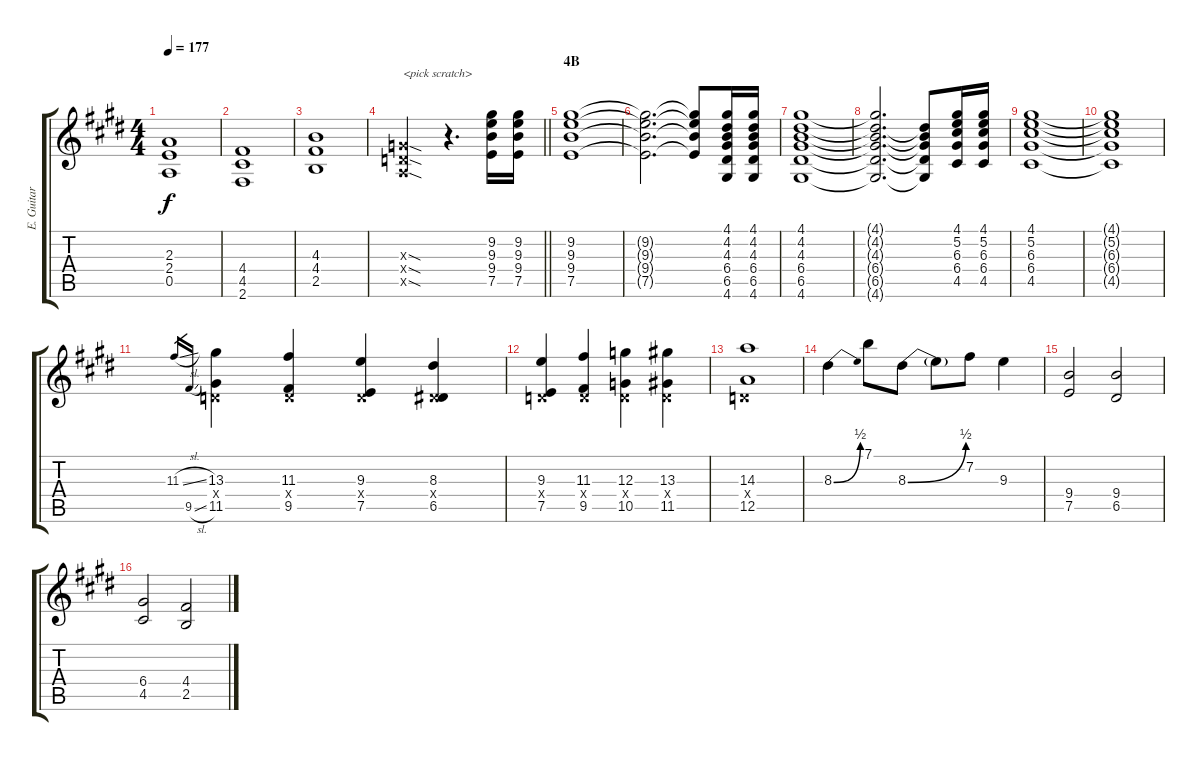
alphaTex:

\track ("E. Guitar II" "E. Guitar ") {instrument overdrivenguitar}
\staff {score tabs}
\tuning (E4 B3 G3 D3 A2 E2) {hide}
\ts (4 4)
\tempo 177
\clef g2
\ks e
(2.3 2.4 0.5).1{dy f} |
(4.4 4.5 2.6).1 |
(4.3 4.4 2.5).1 |
\barLineRight lightlight
(0.3{sod x} 0.4{sod x} 0.5{sod x}).2{txt "<pick scratch>"} r.4{d} (9.2 9.3 9.4 7.5).16 (9.2 9.3 9.4 7.5).16 |
\section ("" "4B")
(9.2 9.3 9.4 7.5).1 |
(9.2{t} 9.3{t} 9.4{t} 7.5{t}).2{d} (9.2{t} 9.3{t} 9.4{t} 7.5{t}).8 (4.1 4.2 4.3 6.4 6.5 4.6).16 (4.1 4.2 4.3 6.4 6.5 4.6).16 |
(4.1 4.2 4.3 6.4 6.5 4.6).1 |
(4.1{t} 4.2{t} 4.3{t} 6.4{t} 6.5{t} 4.6{t}).2{d} (4.2{t} 4.3{t} 6.4{t} 6.5{t} 4.6{t}).8 (4.1 5.2 6.3 6.4 4.5).16 (4.1 5.2 6.3 6.4 4.5).16 |
(4.1 5.2 6.3 6.4 4.5).1 |
(4.1{t} 5.2{t} 6.3{t} 6.4{t} 4.5{t}).1 |
11.3{sl}.16{gr} 9.5{sl}.16{gr} (13.3 0.4{x} 11.5).4 (11.3 0.4{x} 9.5).4 (9.3 0.4{x} 7.5).4 (8.3 0.4{x} 6.5).4 |
(9.3 0.4{x} 7.5).4 (11.3 0.4{x} 9.5).4 (12.3 0.4{x} 10.5).4 (13.3 0.4{x} 11.5).4 |
(14.3 0.4{x} 12.5).1 |
8.3{be (bend 0 0 60 2)}.4 7.1.8 8.3{be (bend 0 0 60 2)}.8 8.3{t}.8 7.2.8 9.3.4 |
(9.4 7.5).2 (9.4 6.5).2 |
(6.4 4.5).2 (4.4 2.5).2
